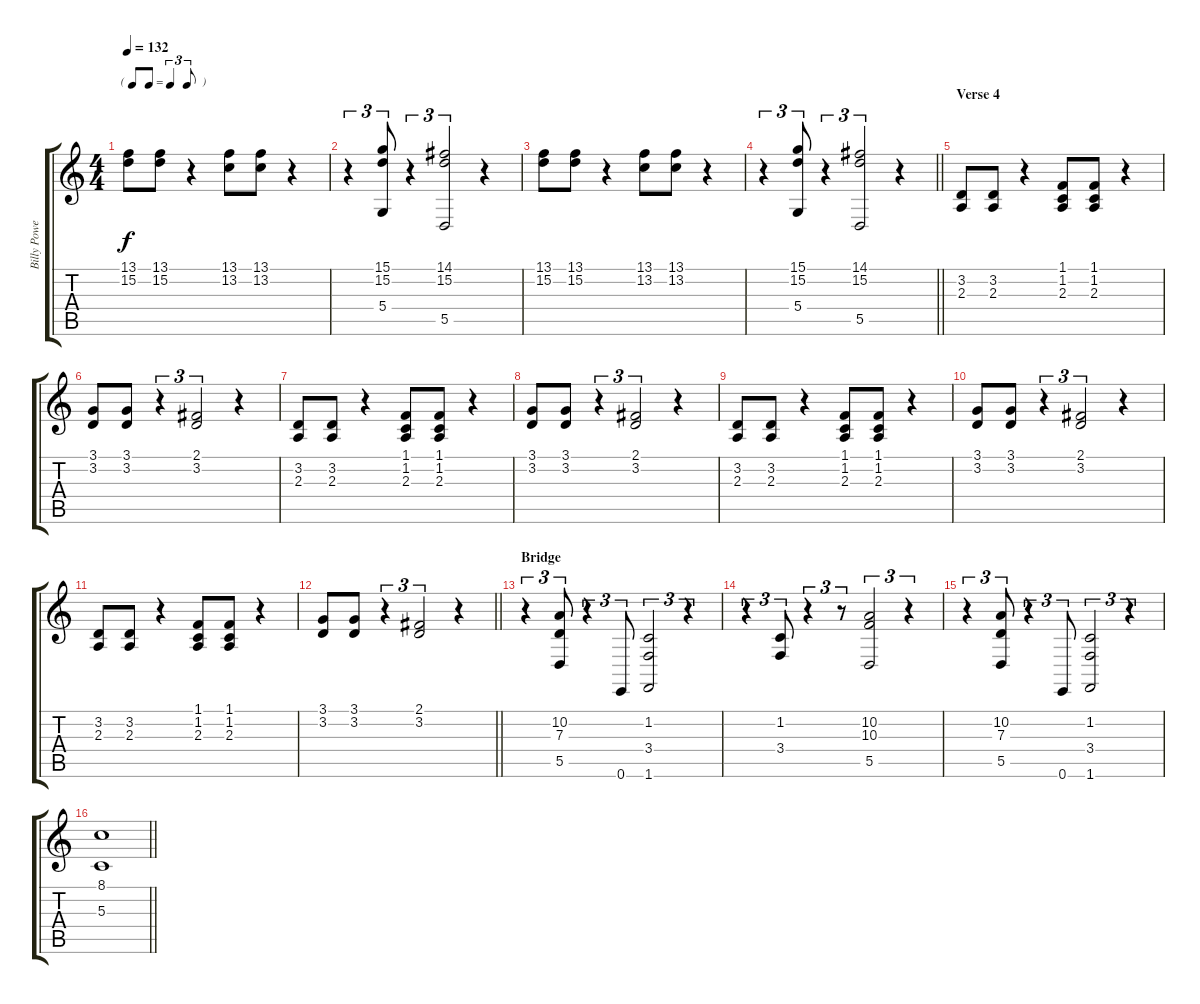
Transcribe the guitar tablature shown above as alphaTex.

\track ("Billy Powell (Piano RH)" "Billy Powe") {instrument acousticgrandpiano}
\staff {score tabs}
\tuning (E4 B3 G3 D3 A2 E2) {hide}
\ts (4 4)
\tf triplet8th
\tempo 132
\clef g2
\ks c
(13.1 15.2).8{dy f} (13.1 15.2).8 r.4 (13.1 13.2).8 (13.1 13.2).8 r.4 |
r.4{tu (3 2)} (15.1 15.2 5.4).8{tu (3 2)} r.4{tu (3 2)} (14.1 15.2 5.5).2{tu (3 2)} r.4 |
(13.1 15.2).8 (13.1 15.2).8 r.4 (13.1 13.2).8 (13.1 13.2).8 r.4 |
\barLineRight lightlight
r.4{tu (3 2)} (15.1 15.2 5.4).8{tu (3 2)} r.4{tu (3 2)} (14.1 15.2 5.5).2{tu (3 2)} r.4 |
\section ("" "Verse 4")
(3.2 2.3).8 (3.2 2.3).8 r.4 (1.1 1.2 2.3).8 (1.1 1.2 2.3).8 r.4 |
(3.1 3.2).8 (3.1 3.2).8 r.4{tu (3 2)} (2.1 3.2).2{tu (3 2)} r.4 |
(3.2 2.3).8 (3.2 2.3).8 r.4 (1.1 1.2 2.3).8 (1.1 1.2 2.3).8 r.4 |
(3.1 3.2).8 (3.1 3.2).8 r.4{tu (3 2)} (2.1 3.2).2{tu (3 2)} r.4 |
(3.2 2.3).8 (3.2 2.3).8 r.4 (1.1 1.2 2.3).8 (1.1 1.2 2.3).8 r.4 |
(3.1 3.2).8 (3.1 3.2).8 r.4{tu (3 2)} (2.1 3.2).2{tu (3 2)} r.4 |
(3.2 2.3).8 (3.2 2.3).8 r.4 (1.1 1.2 2.3).8 (1.1 1.2 2.3).8 r.4 |
\barLineRight lightlight
(3.1 3.2).8 (3.1 3.2).8 r.4{tu (3 2)} (2.1 3.2).2{tu (3 2)} r.4 |
\section ("" "Bridge")
r.4{tu (3 2)} (10.2 7.3 5.5).8{tu (3 2)} r.4{tu (3 2)} 0.6.8{tu (3 2)} (1.2 3.4 1.6).2{tu (3 2)} r.4{tu (3 2)} |
r.4{tu (3 2)} (1.2 3.4).8{tu (3 2)} r.4{tu (3 2)} r.8{tu (3 2)} (10.2 10.3 5.5).2{tu (3 2)} r.4{tu (3 2)} |
r.4{tu (3 2)} (10.2 7.3 5.5).8{tu (3 2)} r.4{tu (3 2)} 0.6.8{tu (3 2)} (1.2 3.4 1.6).2{tu (3 2)} r.4{tu (3 2)} |
\barLineRight lightlight
(8.1 5.3).1
